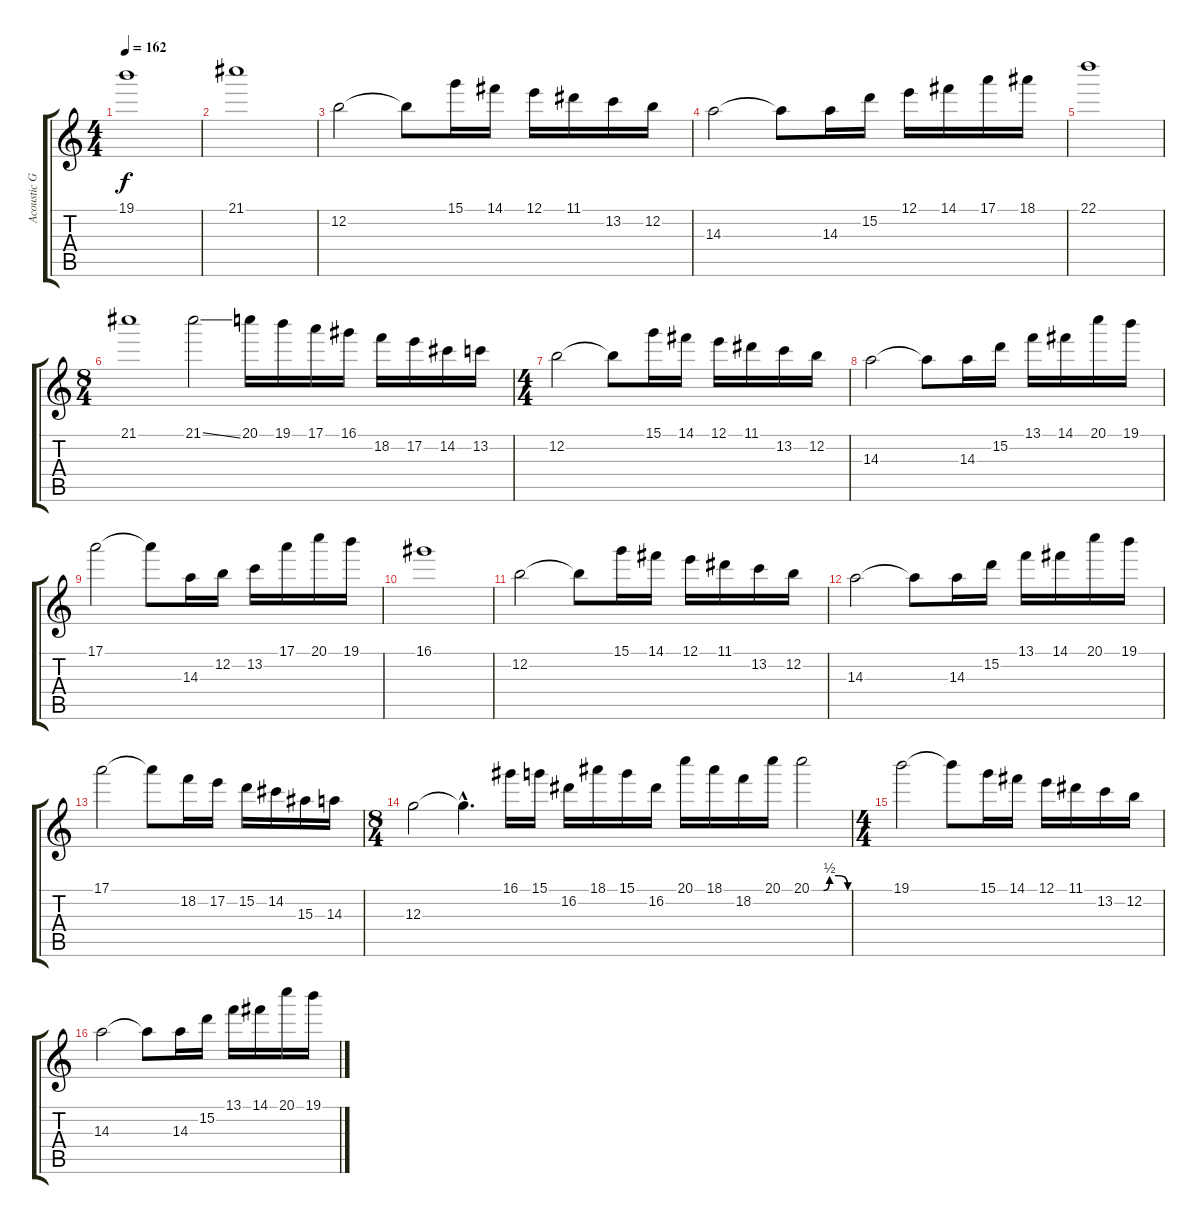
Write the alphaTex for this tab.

\track ("Acoustic Guitar I" "Acoustic G") {instrument acousticguitarsteel}
\staff {score tabs}
\tuning (E4 B3 G3 D3 A2 E2) {hide}
\ts (4 4)
\tempo 162
\clef g2
\ks c
19.1.1{dy f} |
21.1.1 |
12.2.2{volume 15 instrument distortionguitar} 12.2{t}.8 15.1.16 14.1.16 12.1.16 11.1.16 13.2.16 12.2.16 |
14.3.2 14.3{t}.8 14.3.16 15.2.16 12.1.16 14.1.16 17.1.16 18.1.16 |
22.1.1 |
\ts (8 4)
21.1.1 21.1{ss}.2 20.1.16 19.1.16 17.1.16 16.1.16 18.2.16 17.2.16 14.2.16 13.2.16 |
\ts (4 4)
12.2.2{volume 15 instrument distortionguitar} 12.2{t}.8 15.1.16 14.1.16 12.1.16 11.1.16 13.2.16 12.2.16 |
14.3.2 14.3{t}.8 14.3.16 15.2.16 13.1.16 14.1.16 20.1.16 19.1.16 |
17.1.2 17.1{t}.8 14.3.16 12.2.16 13.2.16 17.1.16 20.1.16 19.1.16 |
16.1.1 |
12.2.2{volume 15 instrument distortionguitar} 12.2{t}.8 15.1.16 14.1.16 12.1.16 11.1.16 13.2.16 12.2.16 |
14.3.2 14.3{t}.8 14.3.16 15.2.16 13.1.16 14.1.16 20.1.16 19.1.16 |
17.1.2 17.1{t}.8 18.2.16 17.2.16 15.2.16 14.2.16 15.3.16 14.3.16 |
\ts (8 4)
12.3.2 12.3{hac t}.4{d} 16.1.16 15.1.16 16.2.16 18.1.16 15.1.16 16.2.16 20.1.16 18.1.16 18.2.16 20.1.16 20.1{be (custom 0 0 20 0 30 2 45 2 60 0)}.2 |
\ts (4 4)
19.1.2{volume 15 instrument distortionguitar} 19.1{t}.8 15.1.16 14.1.16 12.1.16 11.1.16 13.2.16 12.2.16 |
14.3.2 14.3{t}.8 14.3.16 15.2.16 13.1.16 14.1.16 20.1.16 19.1.16
